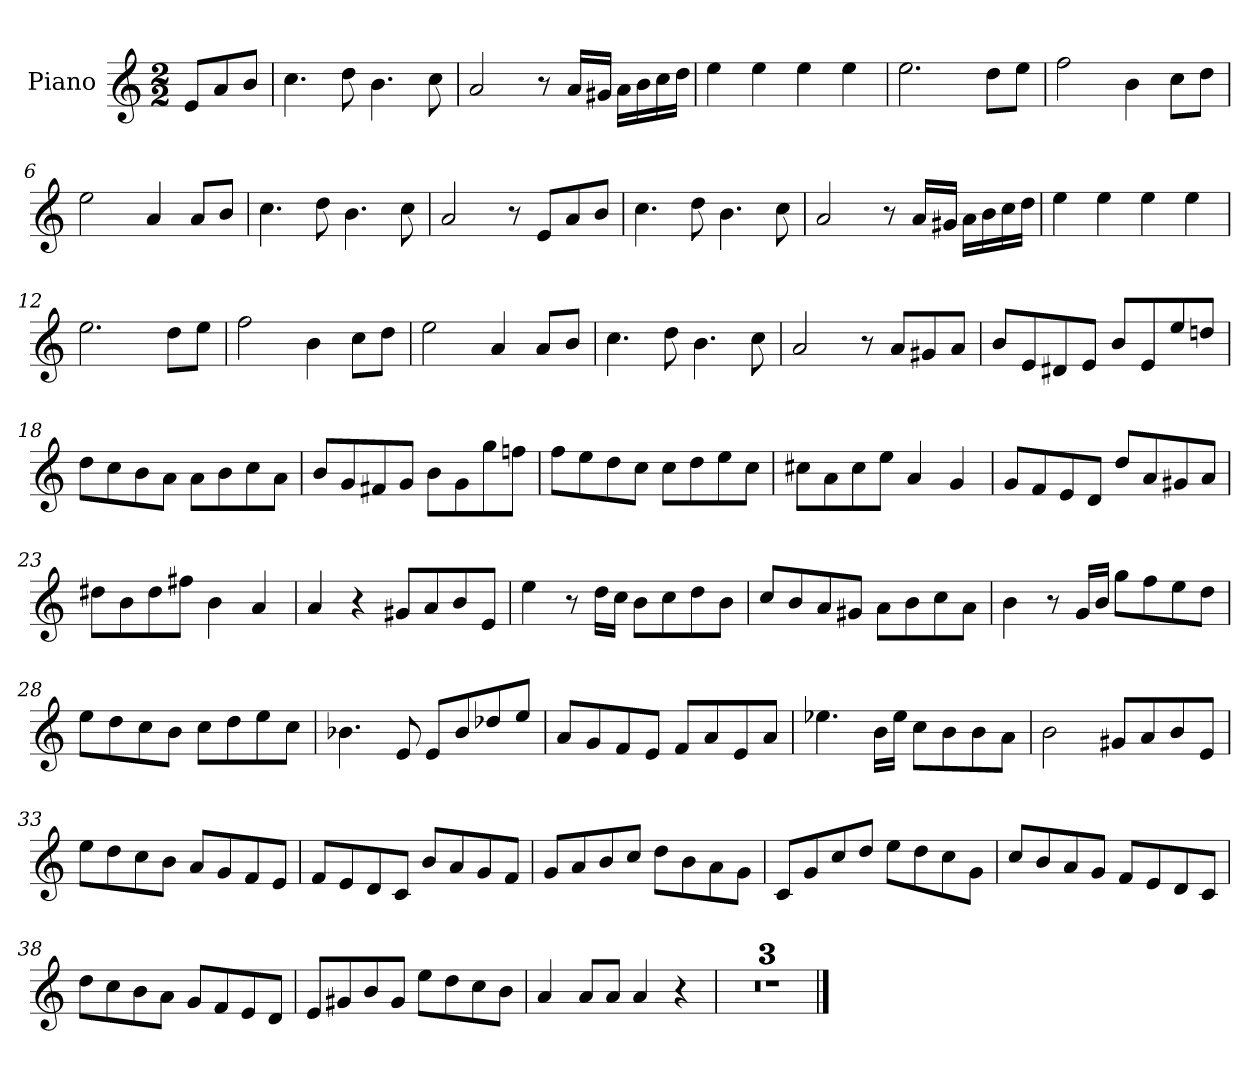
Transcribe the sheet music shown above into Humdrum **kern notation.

**kern
*part1
*staff1
*I"Piano
*I'Pno.
*clefG2
*k[]
*M2/2
=
8e/L
8a/
8b/J
=1
4.cc\
8dd\
4.b\
8cc\
=2
2a/
8r
16a/LL
16g#X/JJ
16a\LL
16b\
16cc\
16dd\JJ
=3
4ee\
4ee\
4ee\
4ee\
=4
2.ee\
8dd\L
8ee\J
!!LO:LB:g=z
=5
2ff\
4b\
8cc\L
8dd\J
=6
2ee\
4a/
8a/L
8b/J
=7
4.cc\
8dd\
4.b\
8cc\
=8
2a/
8r
8e/L
8a/
8b/J
=9
4.cc\
8dd\
4.b\
8cc\
!!LO:LB:g=z
=10
2a/
8r
16a/LL
16g#X/JJ
16a\LL
16b\
16cc\
16dd\JJ
=11
4ee\
4ee\
4ee\
4ee\
=12
2.ee\
8dd\L
8ee\J
=13
2ff\
4b\
8cc\L
8dd\J
=14
2ee\
4a/
8a/L
8b/J
!!LO:LB:g=z
=15
4.cc\
8dd\
4.b\
8cc\
=16
2a/
8r
8a/L
8g#X/
8a/J
=17
8b/L
8e/
8d#X/
8e/J
8b/L
8e/
8ee/
8ddn/J
=18
8dd\L
8cc\
8b\
8a\J
8a\L
8b\
8cc\
8a\J
=19
8b/L
8g/
8f#X/
8g/J
8b\L
8g\
8gg\
8ffn\J
!!LO:LB:g=z
=20
8ff\L
8ee\
8dd\
8cc\J
8cc\L
8dd\
8ee\
8cc\J
=21
8cc#X\L
8a\
8cc#\
8ee\J
4a/
4g/
=22
8g/L
8f/
8e/
8d/J
8dd/L
8a/
8g#X/
8a/J
=23
8dd#X\L
8b\
8dd#\
8ff#X\J
4b\
4a/
=24
4a/
4r
8g#X/L
8a/
8b/
8e/J
!!LO:LB:g=z
=25
4ee\
8r
16dd\LL
16cc\JJ
8b\L
8cc\
8dd\
8b\J
=26
8cc/L
8b/
8a/
8g#X/J
8a\L
8b\
8cc\
8a\J
=27
4b\
8r
16g/LL
16b/JJ
8gg\L
8ff\
8ee\
8dd\J
=28
8ee\L
8dd\
8cc\
8b\J
8cc\L
8dd\
8ee\
8cc\J
=29
4.b-X\
8e/
8e/L
8b-/
8dd-X/
8ee/J
!!LO:LB:g=z
=30
8a/L
8g/
8f/
8e/J
8f/L
8a/
8e/
8a/J
=31
4.ee-X\
16b\LL
16ee-\JJ
8cc\L
8b\
8b\
8a\J
=32
2b\
8g#X/L
8a/
8b/
8e/J
=33
8ee\L
8dd\
8cc\
8b\J
8a/L
8g/
8f/
8e/J
=34
8f/L
8e/
8d/
8c/J
8b/L
8a/
8g/
8f/J
!!LO:LB:g=z
=35
8g/L
8a/
8b/
8cc/J
8dd\L
8b\
8a\
8g\J
=36
8c/L
8g/
8cc/
8dd/J
8ee\L
8dd\
8cc\
8g\J
=37
8cc/L
8b/
8a/
8g/J
8f/L
8e/
8d/
8c/J
=38
8dd\L
8cc\
8b\
8a\J
8g/L
8f/
8e/
8d/J
=39
8e/L
8g#X/
8b/
8g#/J
8ee\L
8dd\
8cc\
8b\J
!!LO:LB:g=z
=40
4a/
8a/L
8a/J
4a/
4r
=41
1r
=42
1r
=43
1r
==
*-
